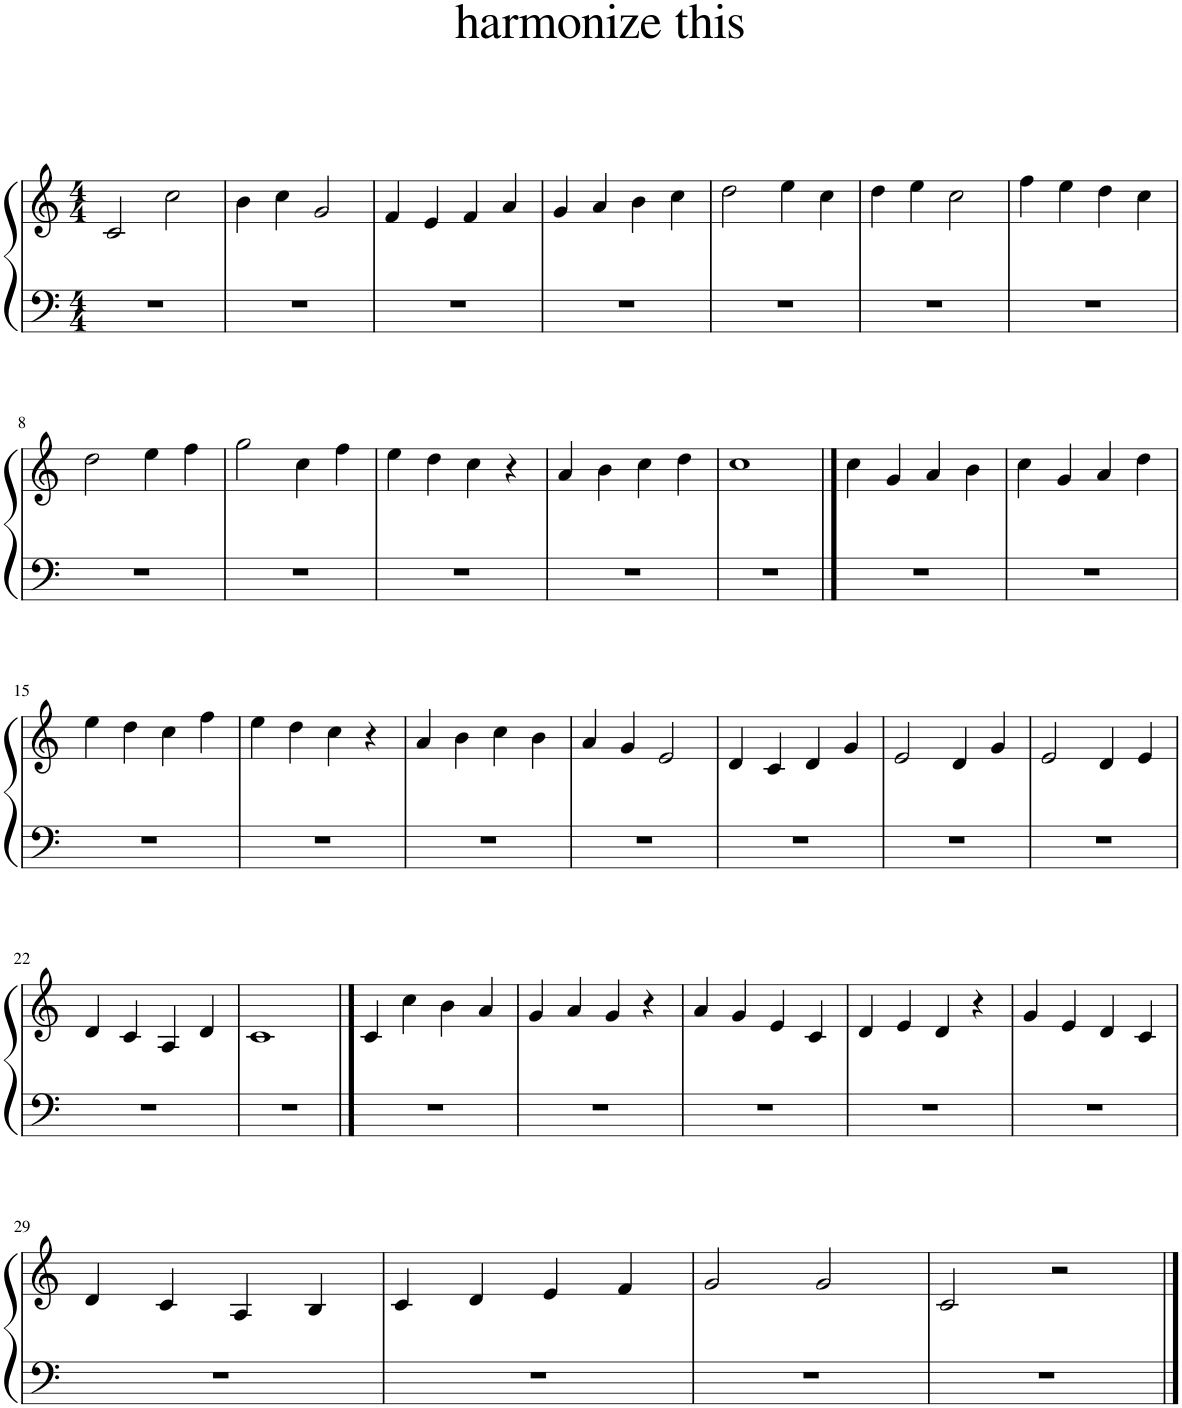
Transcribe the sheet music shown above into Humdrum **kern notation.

**kern	**kern
*part1	*part1
*staff2	*staff1
*I"Piano	*
*I'Pno.	*
*clefF4	*clefG2
*k[]	*k[]
*M4/4	*M4/4
=1	=1
1r	2c/
.	2cc\
=2	=2
1r	4b\
.	4cc\
.	2g/
=3	=3
1r	4f/
.	4e/
.	4f/
.	4a/
=4	=4
1r	4g/
.	4a/
.	4b\
.	4cc\
=5	=5
1r	2dd\
.	4ee\
.	4cc\
=6	=6
1r	4dd\
.	4ee\
.	2cc\
=7	=7
1r	4ff\
.	4ee\
.	4dd\
.	4cc\
!!LO:LB:g=z
=8	=8
1r	2dd\
.	4ee\
.	4ff\
=9	=9
1r	2gg\
.	4cc\
.	4ff\
=10	=10
1r	4ee\
.	4dd\
.	4cc\
.	4r
=11	=11
1r	4a/
.	4b\
.	4cc\
.	4dd\
=12	=12
1r	1cc
==13	==13
1r	4cc\
.	4g/
.	4a/
.	4b\
=14	=14
1r	4cc\
.	4g/
.	4a/
.	4dd\
!!LO:LB:g=z
=15	=15
1r	4ee\
.	4dd\
.	4cc\
.	4ff\
=16	=16
1r	4ee\
.	4dd\
.	4cc\
.	4r
=17	=17
1r	4a/
.	4b\
.	4cc\
.	4b\
=18	=18
1r	4a/
.	4g/
.	2e/
=19	=19
1r	4d/
.	4c/
.	4d/
.	4g/
=20	=20
1r	2e/
.	4d/
.	4g/
=21	=21
1r	2e/
.	4d/
.	4e/
!!LO:LB:g=z
=22	=22
1r	4d/
.	4c/
.	4A/
.	4d/
=23	=23
1r	1c
==24	==24
1r	4c/
.	4cc\
.	4b\
.	4a/
=25	=25
1r	4g/
.	4a/
.	4g/
.	4r
=26	=26
1r	4a/
.	4g/
.	4e/
.	4c/
=27	=27
1r	4d/
.	4e/
.	4d/
.	4r
=28	=28
1r	4g/
.	4e/
.	4d/
.	4c/
!!LO:LB:g=z
=29	=29
1r	4d/
.	4c/
.	4A/
.	4B/
=30	=30
1r	4c/
.	4d/
.	4e/
.	4f/
=31	=31
1r	2g/
.	2g/
=32	=32
1r	2c/
.	2r
==	==
*-	*-
